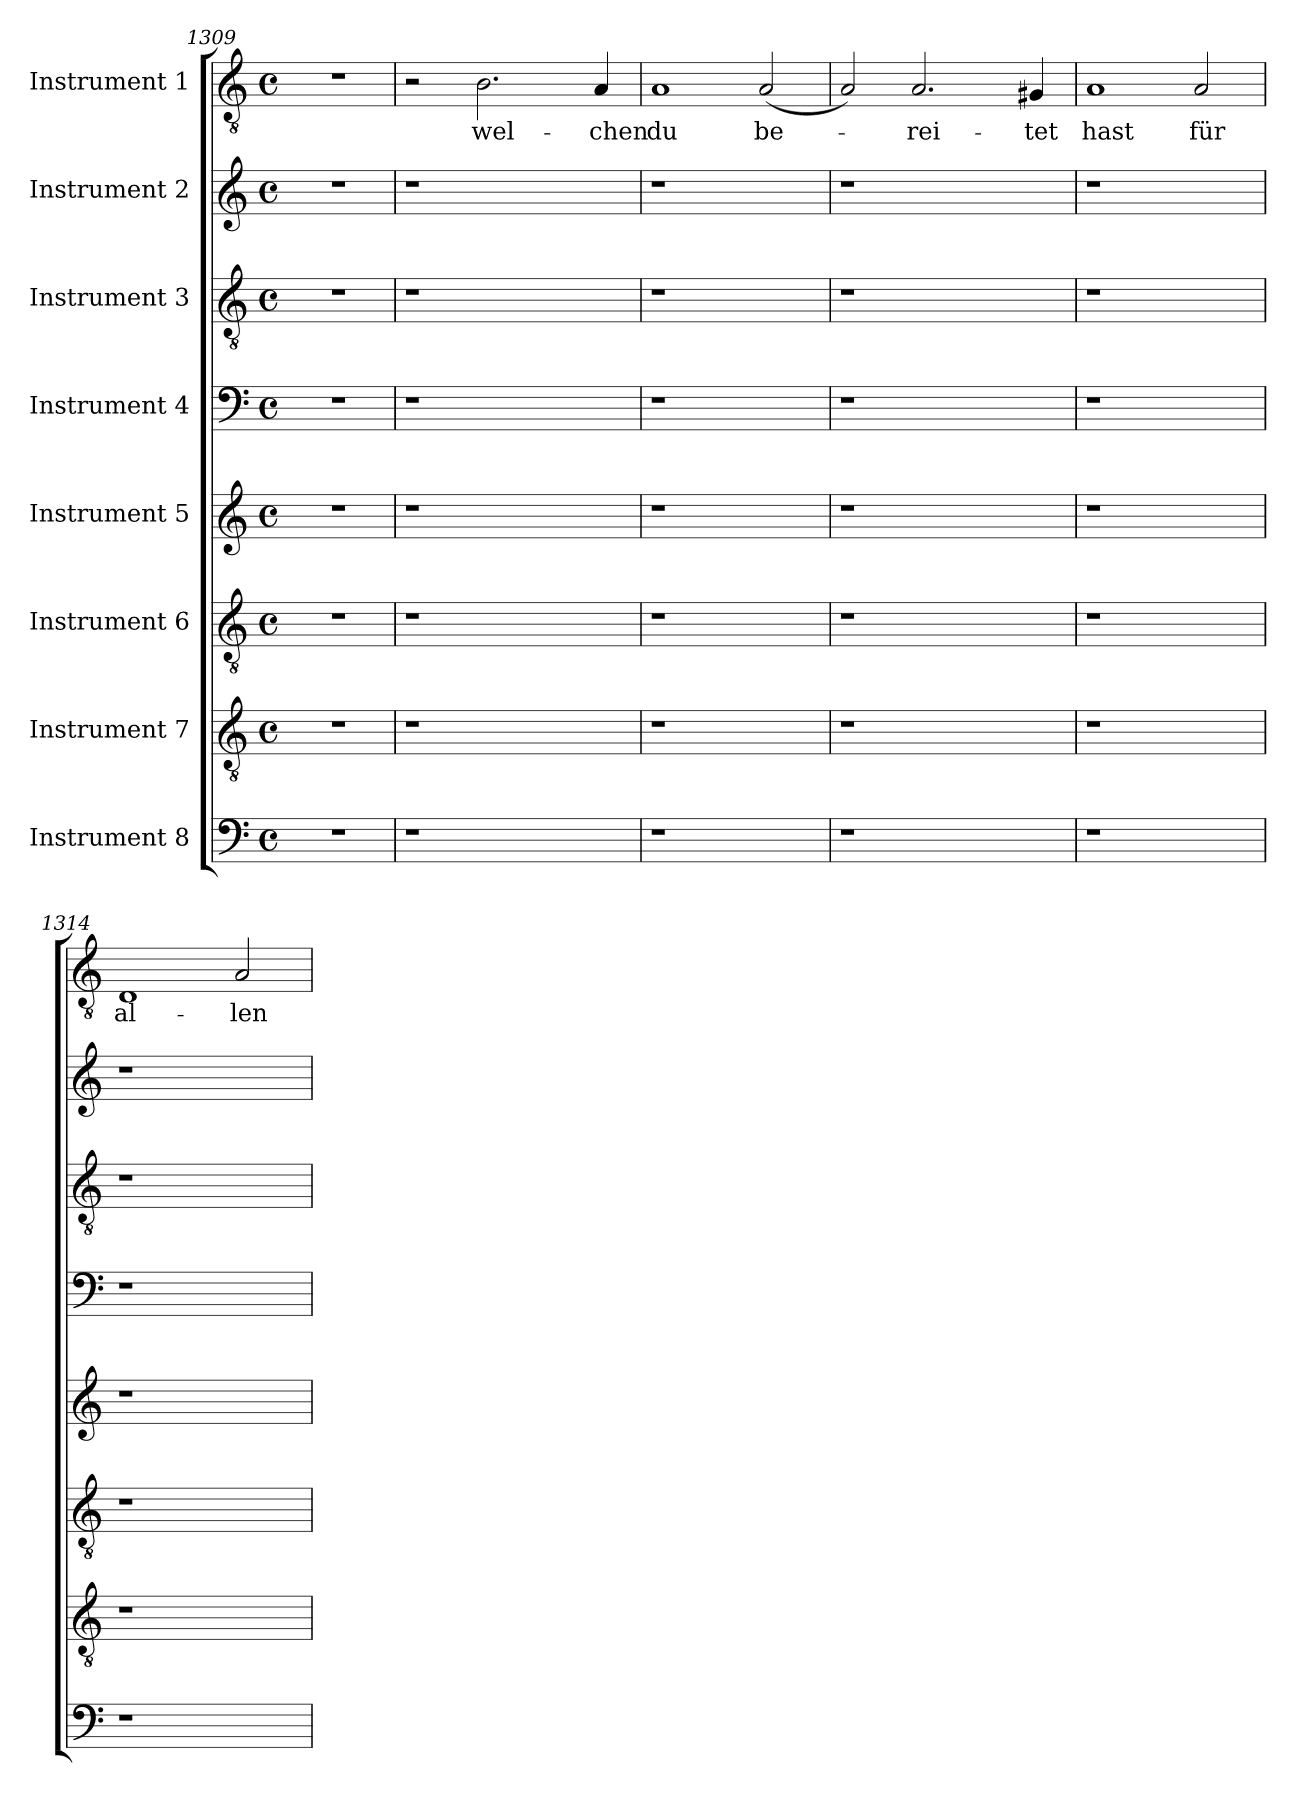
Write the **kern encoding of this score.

**kern	**kern	**kern	**kern	**kern	**kern	**kern	**kern	**text
*part8	*part7	*part6	*part5	*part4	*part3	*part2	*part1	*part1
*staff8	*staff7	*staff6	*staff5	*staff4	*staff3	*staff2	*staff1	*staff1
*I"Instrument 8	*I"Instrument 7	*I"Instrument 6	*I"Instrument 5	*I"Instrument 4	*I"Instrument 3	*I"Instrument 2	*I"Instrument 1	*
*clefF4	*clefGv2	*clefGv2	*clefG2	*clefF4	*clefGv2	*clefG2	*clefGv2	*
*M4/4	*M4/4	*M4/4	*M4/4	*M4/4	*M4/4	*M4/4	*M4/4	*
*met(c)	*met(c)	*met(c)	*met(c)	*met(c)	*met(c)	*met(c)	*met(c)	*
=1309	=1309	=1309	=1309	=1309	=1309	=1309	=1309	=1309
1r	1r	1r	1r	1r	1r	1r	1r	.
=1310	=1310	=1310	=1310	=1310	=1310	=1310	=1310	=1310
1r	1r	1r	1r	1r	1r	1r	2r	.
!	!	!	!	!	!	!	!	!LO:LY:b:cj
.	.	.	.	.	.	.	2.B\	wel-
2ryy	2ryy	2ryy	2ryy	2ryy	2ryy	2ryy	.	.
!	!	!	!	!	!	!	!	!LO:LY:b:cj
.	.	.	.	.	.	.	4A/	-chen
=1311	=1311	=1311	=1311	=1311	=1311	=1311	=1311	=1311
!	!	!	!	!	!	!	!	!LO:LY:b:cj
1r	1r	1r	1r	1r	1r	1r	1A	du
!	!	!	!	!	!	!	!	!LO:LY:b:cj
2ryy	2ryy	2ryy	2ryy	2ryy	2ryy	2ryy	(<2A/	be-
=1312	=1312	=1312	=1312	=1312	=1312	=1312	=1312	=1312
1r	1r	1r	1r	1r	1r	1r	2A/)	.
!	!	!	!	!	!	!	!	!LO:LY:b:cj
.	.	.	.	.	.	.	2.A/	-rei-
2ryy	2ryy	2ryy	2ryy	2ryy	2ryy	2ryy	.	.
!	!	!	!	!	!	!	!	!LO:LY:b:cj
.	.	.	.	.	.	.	4G#X/	-tet
!!LO:LB:g=z
=1313	=1313	=1313	=1313	=1313	=1313	=1313	=1313	=1313
!	!	!	!	!	!	!	!	!LO:LY:b:cj
1r	1r	1r	1r	1r	1r	1r	1A	hast
!	!	!	!	!	!	!	!	!LO:LY:b:cj
2ryy	2ryy	2ryy	2ryy	2ryy	2ryy	2ryy	2A/	für
=1314	=1314	=1314	=1314	=1314	=1314	=1314	=1314	=1314
!	!	!	!	!	!	!	!	!LO:LY:b:cj
1r	1r	1r	1r	1r	1r	1r	1D	al-
!	!	!	!	!	!	!	!	!LO:LY:b:cj
2ryy	2ryy	2ryy	2ryy	2ryy	2ryy	2ryy	2A/	-len
=	=	=	=	=	=	=	=	=
*-	*-	*-	*-	*-	*-	*-	*-	*-
